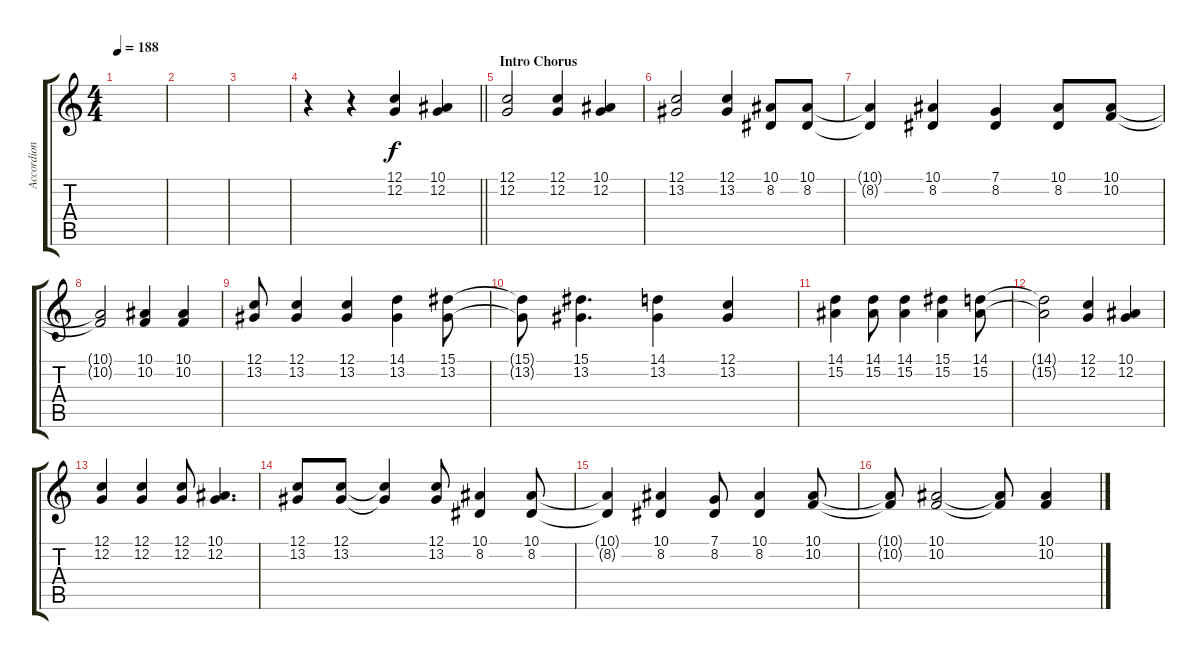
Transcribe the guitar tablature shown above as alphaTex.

\track ("Accordion" "Accordion") {instrument accordion}
\staff {score tabs}
\tuning (C4 G3 Eb3 Bb2 F2 C2) {hide}
\ts (4 4)
\tempo 188
\clef g2
\ks c
|
|
|
\barLineRight lightlight
r.4 r.4 (12.1 12.2).4 (10.1 12.2).4 |
\section ("" "Intro Chorus")
(12.1 12.2).2 (12.1 12.2).4 (10.1 12.2).4 |
(12.1 13.2).2 (12.1 13.2).4 (10.1 8.2).8 (10.1 8.2).8 |
(10.1{t} 8.2{t}).4 (10.1 8.2).4 (7.1 8.2).4 (10.1 8.2).8 (10.1 10.2).8 |
(10.1{t} 10.2{t}).2 (10.1 10.2).4 (10.1 10.2).4 |
(12.1 13.2).8 (12.1 13.2).4 (12.1 13.2).4 (14.1 13.2).4 (15.1 13.2).8 |
(15.1{t} 13.2{t}).8 (15.1 13.2).4{d} (14.1 13.2).4 (12.1 13.2).4 |
(14.1 15.2).4 (14.1 15.2).8 (14.1 15.2).4 (15.1 15.2).4 (14.1 15.2).8 |
(14.1{t} 15.2{t}).2 (12.1 12.2).4 (10.1 12.2).4 |
(12.1 12.2).4 (12.1 12.2).4 (12.1 12.2).8 (10.1 12.2).4{d} |
(12.1 13.2).8 (12.1 13.2).8 (12.1{t} 13.2{t}).4 (12.1 13.2).8 (10.1 8.2).4 (10.1 8.2).8 |
(10.1{t} 8.2{t}).4 (10.1 8.2).4 (7.1 8.2).8 (10.1 8.2).4 (10.1 10.2).8 |
(10.1{t} 10.2{t}).8 (10.1 10.2).2 (10.1{t} 10.2{t}).8 (10.1 10.2).4
